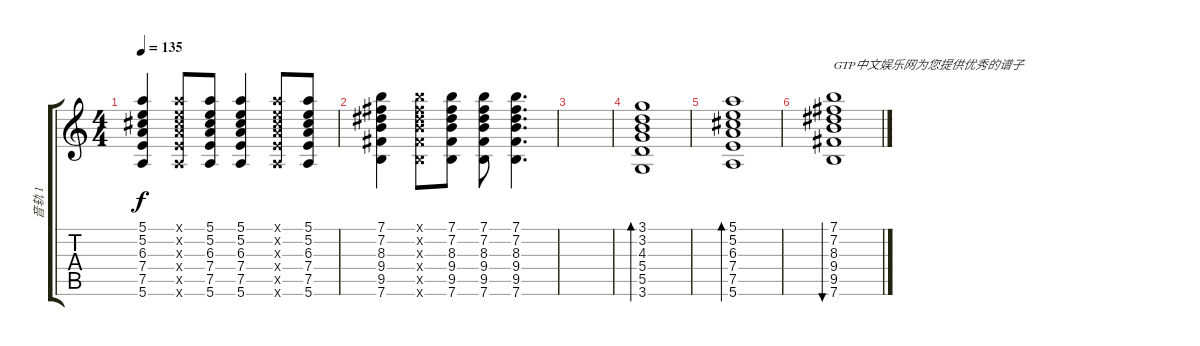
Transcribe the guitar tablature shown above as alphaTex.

\track ("音轨 1" "音轨 1") {instrument electricguitarjazz}
\staff {score tabs}
\tuning (E4 B3 G3 D3 A2 E2) {hide}
\ts (4 4)
\tempo 135
\clef g2
\ks c
(5.1 5.2 6.3 7.4 7.5 5.6).4{dy f} (5.1{x} 5.2{x} 6.3{x} 7.4{x} 7.5{x} 5.6{x}).8 (5.1 5.2 6.3 7.4 7.5 5.6).8 (5.1 5.2 6.3 7.4 7.5 5.6).4 (5.1{x} 5.2{x} 6.3{x} 7.4{x} 7.5{x} 5.6{x}).8 (5.1 5.2 6.3 7.4 7.5 5.6).8 |
(7.1 7.2 8.3 9.4 9.5 7.6).4 (7.1{x} 7.2{x} 8.3{x} 9.4{x} 9.5{x} 7.6{x}).8 (7.1 7.2 8.3 9.4 9.5 7.6).8 (7.1 7.2 8.3 9.4 9.5 7.6).8 (7.1 7.2 8.3 9.4 9.5 7.6).4{d} |
|
(3.1 3.2 4.3 5.4 5.5 3.6).1{bd 480} |
(5.1 5.2 6.3 7.4 7.5 5.6).1{bd 480} |
(7.1 7.2 8.3 9.4 9.5 7.6).1{bu 480 txt "GTP中文娱乐网为您提供优秀的谱子"}
